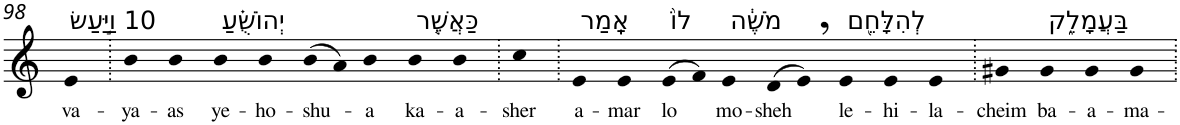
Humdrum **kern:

**kern	**text
*part1	*part1
*staff1	*staff1
*I"Piano	*
*I'Pno	*
!!LO:PB:g=z
*clefG2	*
*k[]	*
=98	=98
!LO:TX:a:t=10 וַיַּ֣עַשׂ	!
!	!LO:LY:b
4e	va-
=99.	=99.
!	!LO:LY:b
4b	-ya-
!	!LO:LY:b
4b	-as
!LO:TX:a:t=יְהוֹשֻׁ֗עַ	!
!	!LO:LY:b
4b	ye-
!	!LO:LY:b
4b	-ho-
!	!LO:LY:b
(>8b	-shu-
8a)	.
!	!LO:LY:b
4b	-a
!LO:TX:a:t=כַּאֲשֶׁ֤ר	!
!	!LO:LY:b
4b	ka-
!	!LO:LY:b
4b	-a-
=100.	=100.
!	!LO:LY:b
4cc	-sher
=101.	=101.
!LO:TX:a:t=אָֽמַר	!
!	!LO:LY:b
4e	a-
!	!LO:LY:b
4e	-mar
!LO:TX:a:t=לוֹ֙	!
!	!LO:LY:b
(>8e	lo
8f)	.
!LO:TX:a:t=מֹשֶׁ֔ה	!
!	!LO:LY:b
4e	mo-
!	!LO:LY:b
(>8d	-sheh
8e,)	.
!LO:TX:a:t=לְהִלָּחֵ֖ם	!
!	!LO:LY:b
4e	le-
!	!LO:LY:b
4e	-hi-
!	!LO:LY:b
4e	-la-
=102.	=102.
!	!LO:LY:b
4g#X	-cheim
!LO:TX:a:t=בַּעֲמָלֵ֑ק	!
!	!LO:LY:b
4g#	ba-
!	!LO:LY:b
4g#	-a-
!	!LO:LY:b
4g#	-ma-
=.	=.
*-	*-
